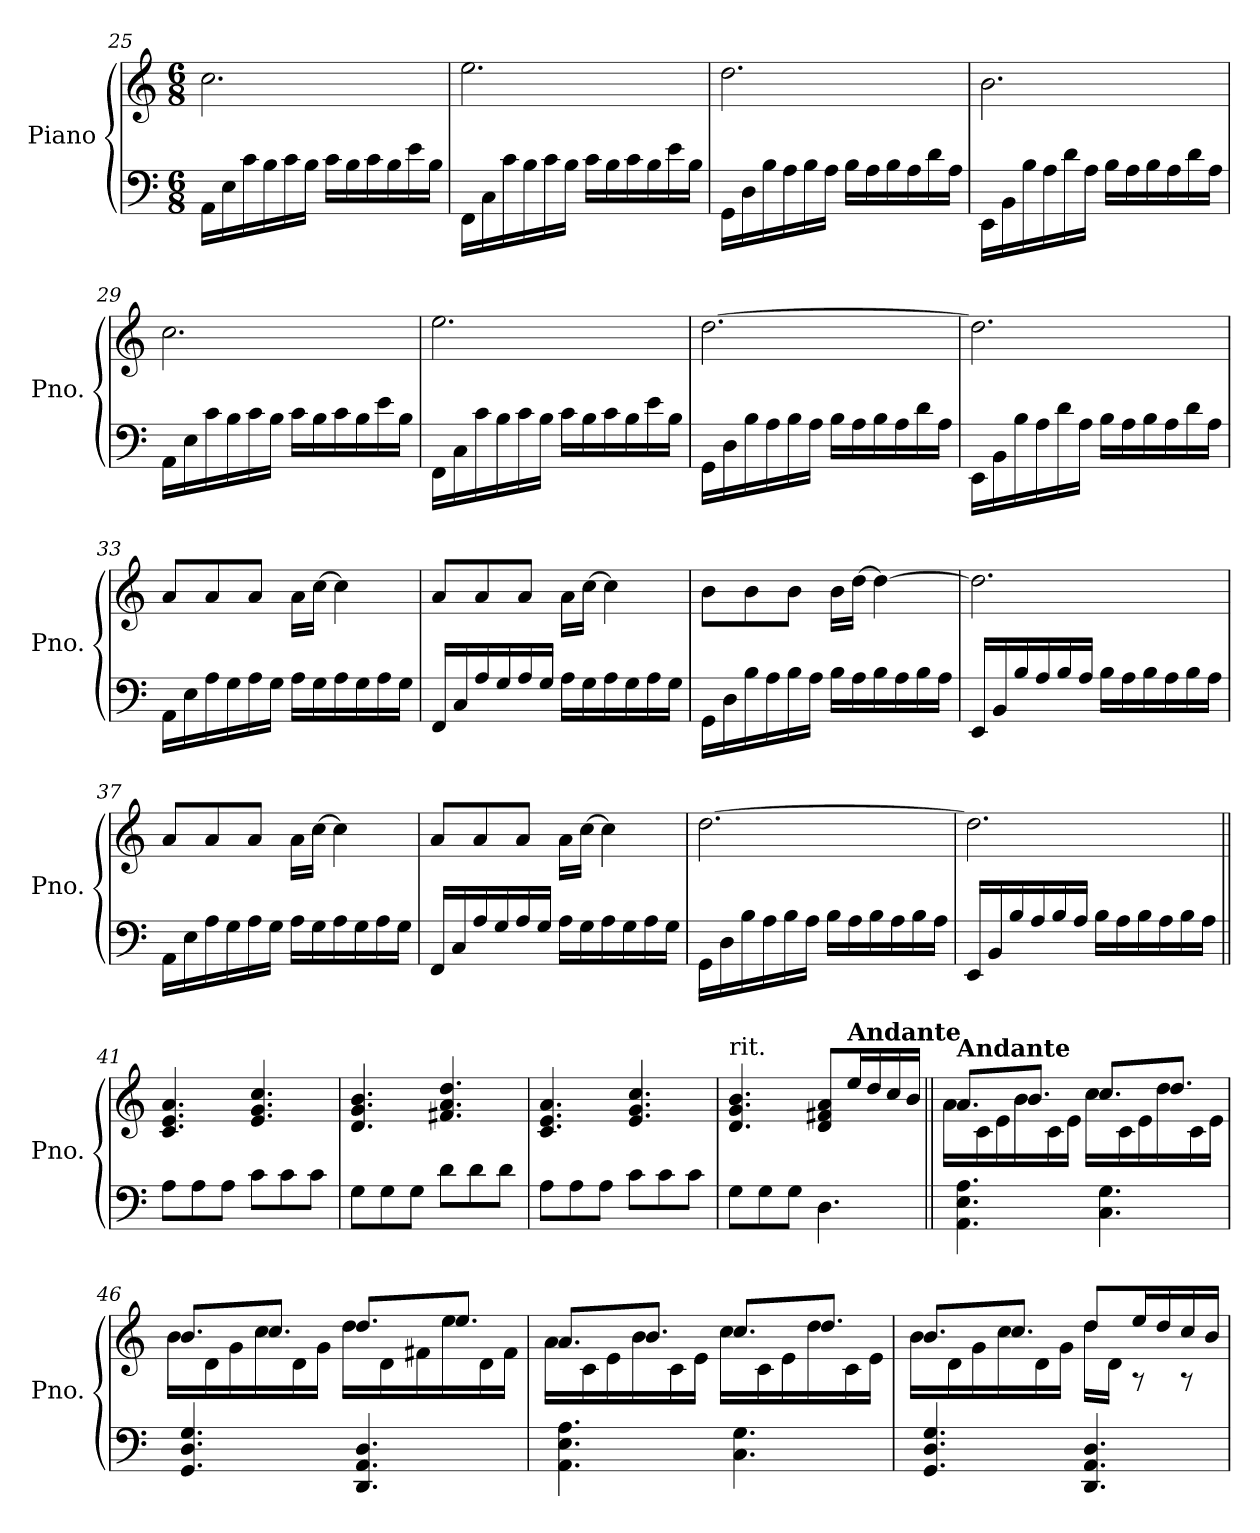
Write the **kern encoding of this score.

**kern	**kern
*part1	*part1
*staff2	*staff1
*I"Piano	*
*I'Pno.	*
!!LO:PB:g=z
*clefF4	*clefG2
*k[]	*k[]
*M6/8	*M6/8
=25	=25
16AA\LL	2.cc\
16E\	.
16c\	.
16B\	.
16c\	.
16B\JJ	.
16c\LL	.
16B\	.
16c\	.
16B\	.
16e\	.
16B\JJ	.
=26	=26
16FF\LL	2.ee\
16C\	.
16c\	.
16B\	.
16c\	.
16B\JJ	.
16c\LL	.
16B\	.
16c\	.
16B\	.
16e\	.
16B\JJ	.
=27	=27
16GG\LL	2.dd\
16D\	.
16B\	.
16A\	.
16B\	.
16A\JJ	.
16B\LL	.
16A\	.
16B\	.
16A\	.
16d\	.
16A\JJ	.
=28	=28
16EE\LL	2.b\
16BB\	.
16B\	.
16A\	.
16d\	.
16A\JJ	.
16B\LL	.
16A\	.
16B\	.
16A\	.
16d\	.
16A\JJ	.
!!LO:LB:g=z
=29	=29
16AA\LL	2.cc\
16E\	.
16c\	.
16B\	.
16c\	.
16B\JJ	.
16c\LL	.
16B\	.
16c\	.
16B\	.
16e\	.
16B\JJ	.
=30	=30
16FF\LL	2.ee\
16C\	.
16c\	.
16B\	.
16c\	.
16B\JJ	.
16c\LL	.
16B\	.
16c\	.
16B\	.
16e\	.
16B\JJ	.
=31	=31
16GG\LL	[2.dd\
16D\	.
16B\	.
16A\	.
16B\	.
16A\JJ	.
16B\LL	.
16A\	.
16B\	.
16A\	.
16d\	.
16A\JJ	.
=32	=32
16EE\LL	2.dd\]
16BB\	.
16B\	.
16A\	.
16d\	.
16A\JJ	.
16B\LL	.
16A\	.
16B\	.
16A\	.
16d\	.
16A\JJ	.
!!LO:LB:g=z
=33	=33
16AA\LL	8a/L
16E\	.
16A\	8a/
16G\	.
16A\	8a/J
16G\JJ	.
16A\LL	16a\LL
16G\	[16cc\JJ
16A\	4cc\]
16G\	.
16A\	.
16G\JJ	.
=34	=34
16FF/LL	8a/L
16C/	.
16A/	8a/
16G/	.
16A/	8a/J
16G/JJ	.
16A\LL	16a\LL
16G\	[16cc\JJ
16A\	4cc\]
16G\	.
16A\	.
16G\JJ	.
=35	=35
16GG\LL	8b\L
16D\	.
16B\	8b\
16A\	.
16B\	8b\J
16A\JJ	.
16B\LL	16b\LL
16A\	[16dd\JJ
16B\	4dd\_
16A\	.
16B\	.
16A\JJ	.
=36	=36
16EE/LL	2.dd\]
16BB/	.
16B/	.
16A/	.
16B/	.
16A/JJ	.
16B\LL	.
16A\	.
16B\	.
16A\	.
16B\	.
16A\JJ	.
!!LO:LB:g=z
=37	=37
16AA\LL	8a/L
16E\	.
16A\	8a/
16G\	.
16A\	8a/J
16G\JJ	.
16A\LL	16a\LL
16G\	[16cc\JJ
16A\	4cc\]
16G\	.
16A\	.
16G\JJ	.
=38	=38
16FF/LL	8a/L
16C/	.
16A/	8a/
16G/	.
16A/	8a/J
16G/JJ	.
16A\LL	16a\LL
16G\	[16cc\JJ
16A\	4cc\]
16G\	.
16A\	.
16G\JJ	.
=39	=39
16GG\LL	[2.dd\
16D\	.
16B\	.
16A\	.
16B\	.
16A\JJ	.
16B\LL	.
16A\	.
16B\	.
16A\	.
16B\	.
16A\JJ	.
=40	=40
16EE/LL	2.dd\]
16BB/	.
16B/	.
16A/	.
16B/	.
16A/JJ	.
16B\LL	.
16A\	.
16B\	.
16A\	.
16B\	.
16A\JJ	.
!!LO:LB:g=z
=41||	=41||
8A\L	4.c/ 4.e/ 4.a/
8A\	.
8A\J	.
8c\L	4.e/ 4.g/ 4.cc/
8c\	.
8c\J	.
=42	=42
8G\L	4.d/ 4.g/ 4.b/
8G\	.
8G\J	.
8d\L	4.f#X/ 4.a/ 4.dd/
8d\	.
8d\J	.
=43	=43
8A\L	4.c/ 4.e/ 4.a/
8A\	.
8A\J	.
8c\L	4.e/ 4.g/ 4.cc/
8c\	.
8c\J	.
=44	=44
!	!LO:TX:a:t=rit.
8G\L	4.d/ 4.g/ 4.b/
8G\	.
8G\J	.
4.D\	8d/ 8f#X/ 8a/L
!	!LO:TX:a:B:t=Andante
.	16ee/L
.	16dd/
.	16cc/
.	16b/JJ
!!LO:LB:g=z
=45||	=45||
*	*^
!	!LO:TX:a:B:t=Andante	!
4.AA\ 4.E\ 4.A\	8.a/L	16a\LL
.	.	16c\
.	.	16e\
.	8.b/J	16b\
.	.	16c\
.	.	16e\JJ
4.C\ 4.G\	8.cc/L	16cc\LL
.	.	16c\
.	.	16e\
.	8.dd/J	16dd\
.	.	16c\
.	.	16e\JJ
=46	=46	=46
4.GG/ 4.D/ 4.G/	8.b/L	16b\LL
.	.	16d\
.	.	16g\
.	8.cc/J	16cc\
.	.	16d\
.	.	16g\JJ
4.DD/ 4.AA/ 4.D/	8.dd/L	16dd\LL
.	.	16d\
.	.	16f#X\
.	8.ee/J	16ee\
.	.	16d\
.	.	16f#\JJ
!!LO:LB:g=z	!!
=47	=47	=47
4.AA\ 4.E\ 4.A\	8.a/L	16a\LL
.	.	16c\
.	.	16e\
.	8.b/J	16b\
.	.	16c\
.	.	16e\JJ
4.C\ 4.G\	8.cc/L	16cc\LL
.	.	16c\
.	.	16e\
.	8.dd/J	16dd\
.	.	16c\
.	.	16e\JJ
=48	=48	=48
4.GG/ 4.D/ 4.G/	8.b/L	16b\LL
.	.	16d\
.	.	16g\
.	8.cc/J	16cc\
.	.	16d\
.	.	16g\JJ
4.DD/ 4.AA/ 4.D/	8dd/L	16dd\LL
.	.	16d\JJ
.	16ee/L	8rA
.	16dd/	.
.	16cc/	8rA
.	16b/JJ	.
*	*v	*v
=	=
*-	*-
